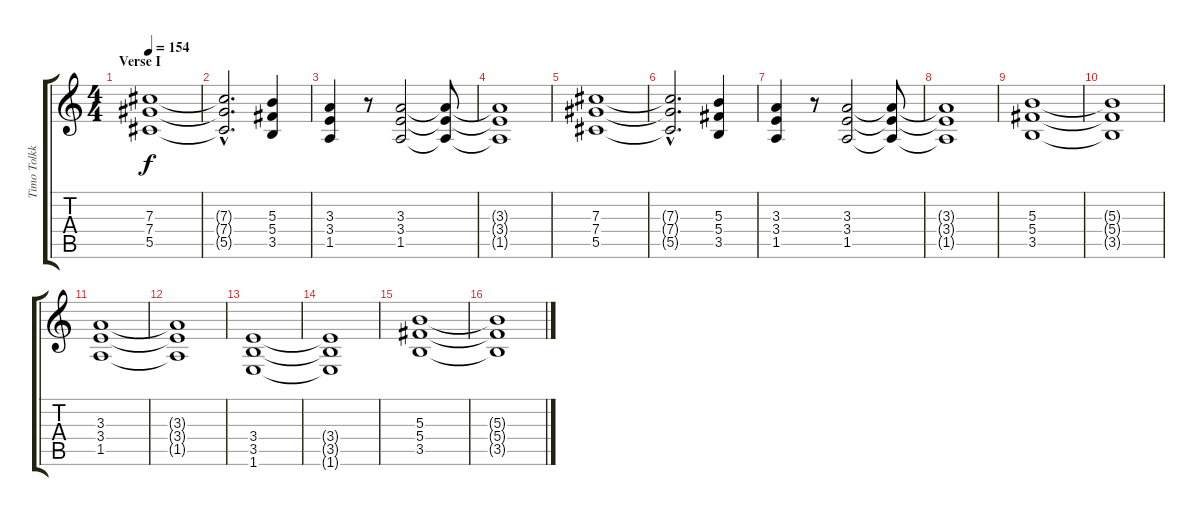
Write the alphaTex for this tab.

\track ("Timo Tolkki - Guitar" "Timo Tolkk") {instrument distortionguitar}
\staff {score tabs}
\tuning (Eb4 Bb3 Gb3 Db3 Ab2 Eb2) {hide}
\ts (4 4)
\section ("" "Verse I")
\tempo 154
\clef g2
\ks c
(7.3 7.4 5.5).1{dy f} |
(7.3{hac t} 7.4{hac t} 5.5{hac t}).2{d} (5.3 5.4 3.5).4 |
(3.3 3.4 1.5).4 r.8 (3.3 3.4 1.5).2 (3.3{t} 3.4{t} 1.5{t}).8 |
(3.3{t} 3.4{t} 1.5{t}).1 |
(7.3 7.4 5.5).1 |
(7.3{hac t} 7.4{hac t} 5.5{hac t}).2{d} (5.3 5.4 3.5).4 |
(3.3 3.4 1.5).4 r.8 (3.3 3.4 1.5).2 (3.3{t} 3.4{t} 1.5{t}).8 |
(3.3{t} 3.4{t} 1.5{t}).1 |
(5.3 5.4 3.5).1 |
(5.3{t} 5.4{t} 3.5{t}).1 |
(3.3 3.4 1.5).1 |
(3.3{t} 3.4{t} 1.5{t}).1 |
(3.4 3.5 1.6).1 |
(3.4{t} 3.5{t} 1.6{t}).1 |
(5.3 5.4 3.5).1 |
(5.3{t} 5.4{t} 3.5{t}).1
